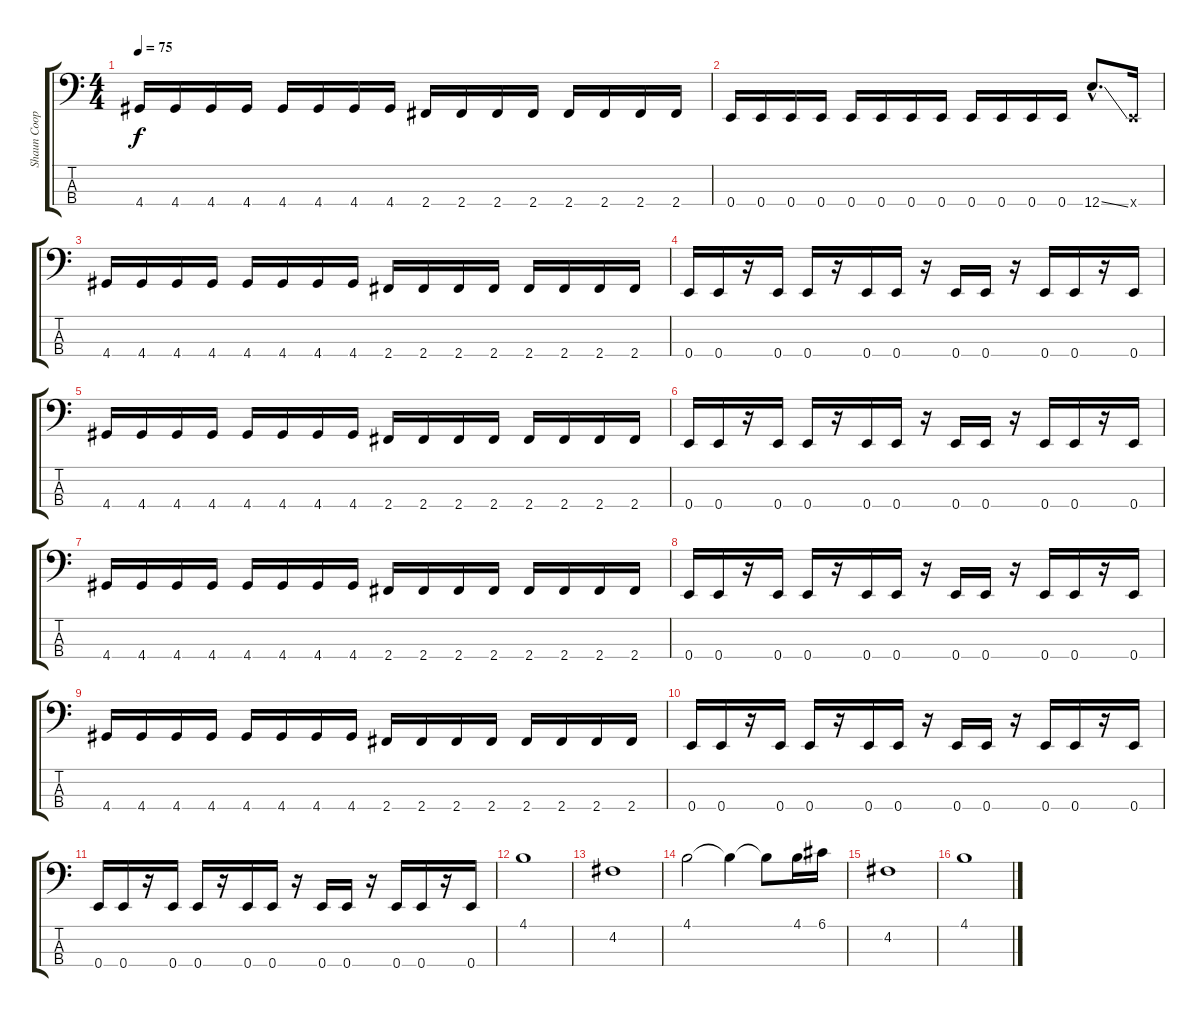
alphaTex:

\track ("Shaun Cooper (Bass)" "Shaun Coop") {instrument electricbassfinger}
\staff {score tabs}
\tuning (G2 D2 A1 E1) {hide}
\ts (4 4)
\tempo 75
\clef f4
\ks c
4.4.16{dy f} 4.4.16 4.4.16 4.4.16 4.4.16 4.4.16 4.4.16 4.4.16 2.4.16 2.4.16 2.4.16 2.4.16 2.4.16 2.4.16 2.4.16 2.4.16 |
0.4.16 0.4.16 0.4.16 0.4.16 0.4.16 0.4.16 0.4.16 0.4.16 0.4.16 0.4.16 0.4.16 0.4.16 12.4{ss hac}.8{d} 0.4{x}.16 |
4.4.16 4.4.16 4.4.16 4.4.16 4.4.16 4.4.16 4.4.16 4.4.16 2.4.16 2.4.16 2.4.16 2.4.16 2.4.16 2.4.16 2.4.16 2.4.16 |
0.4.16 0.4.16 r.16 0.4.16 0.4.16 r.16 0.4.16 0.4.16 r.16 0.4.16 0.4.16 r.16 0.4.16 0.4.16 r.16 0.4.16 |
4.4.16 4.4.16 4.4.16 4.4.16 4.4.16 4.4.16 4.4.16 4.4.16 2.4.16 2.4.16 2.4.16 2.4.16 2.4.16 2.4.16 2.4.16 2.4.16 |
0.4.16 0.4.16 r.16 0.4.16 0.4.16 r.16 0.4.16 0.4.16 r.16 0.4.16 0.4.16 r.16 0.4.16 0.4.16 r.16 0.4.16 |
4.4.16 4.4.16 4.4.16 4.4.16 4.4.16 4.4.16 4.4.16 4.4.16 2.4.16 2.4.16 2.4.16 2.4.16 2.4.16 2.4.16 2.4.16 2.4.16 |
0.4.16 0.4.16 r.16 0.4.16 0.4.16 r.16 0.4.16 0.4.16 r.16 0.4.16 0.4.16 r.16 0.4.16 0.4.16 r.16 0.4.16 |
4.4.16 4.4.16 4.4.16 4.4.16 4.4.16 4.4.16 4.4.16 4.4.16 2.4.16 2.4.16 2.4.16 2.4.16 2.4.16 2.4.16 2.4.16 2.4.16 |
0.4.16 0.4.16 r.16 0.4.16 0.4.16 r.16 0.4.16 0.4.16 r.16 0.4.16 0.4.16 r.16 0.4.16 0.4.16 r.16 0.4.16 |
0.4.16 0.4.16 r.16 0.4.16 0.4.16 r.16 0.4.16 0.4.16 r.16 0.4.16 0.4.16 r.16 0.4.16 0.4.16 r.16 0.4.16 |
4.1.1 |
4.2.1 |
4.1.2 4.1{t}.4 4.1{t}.8 4.1.16 6.1.16 |
4.2.1 |
4.1.1
